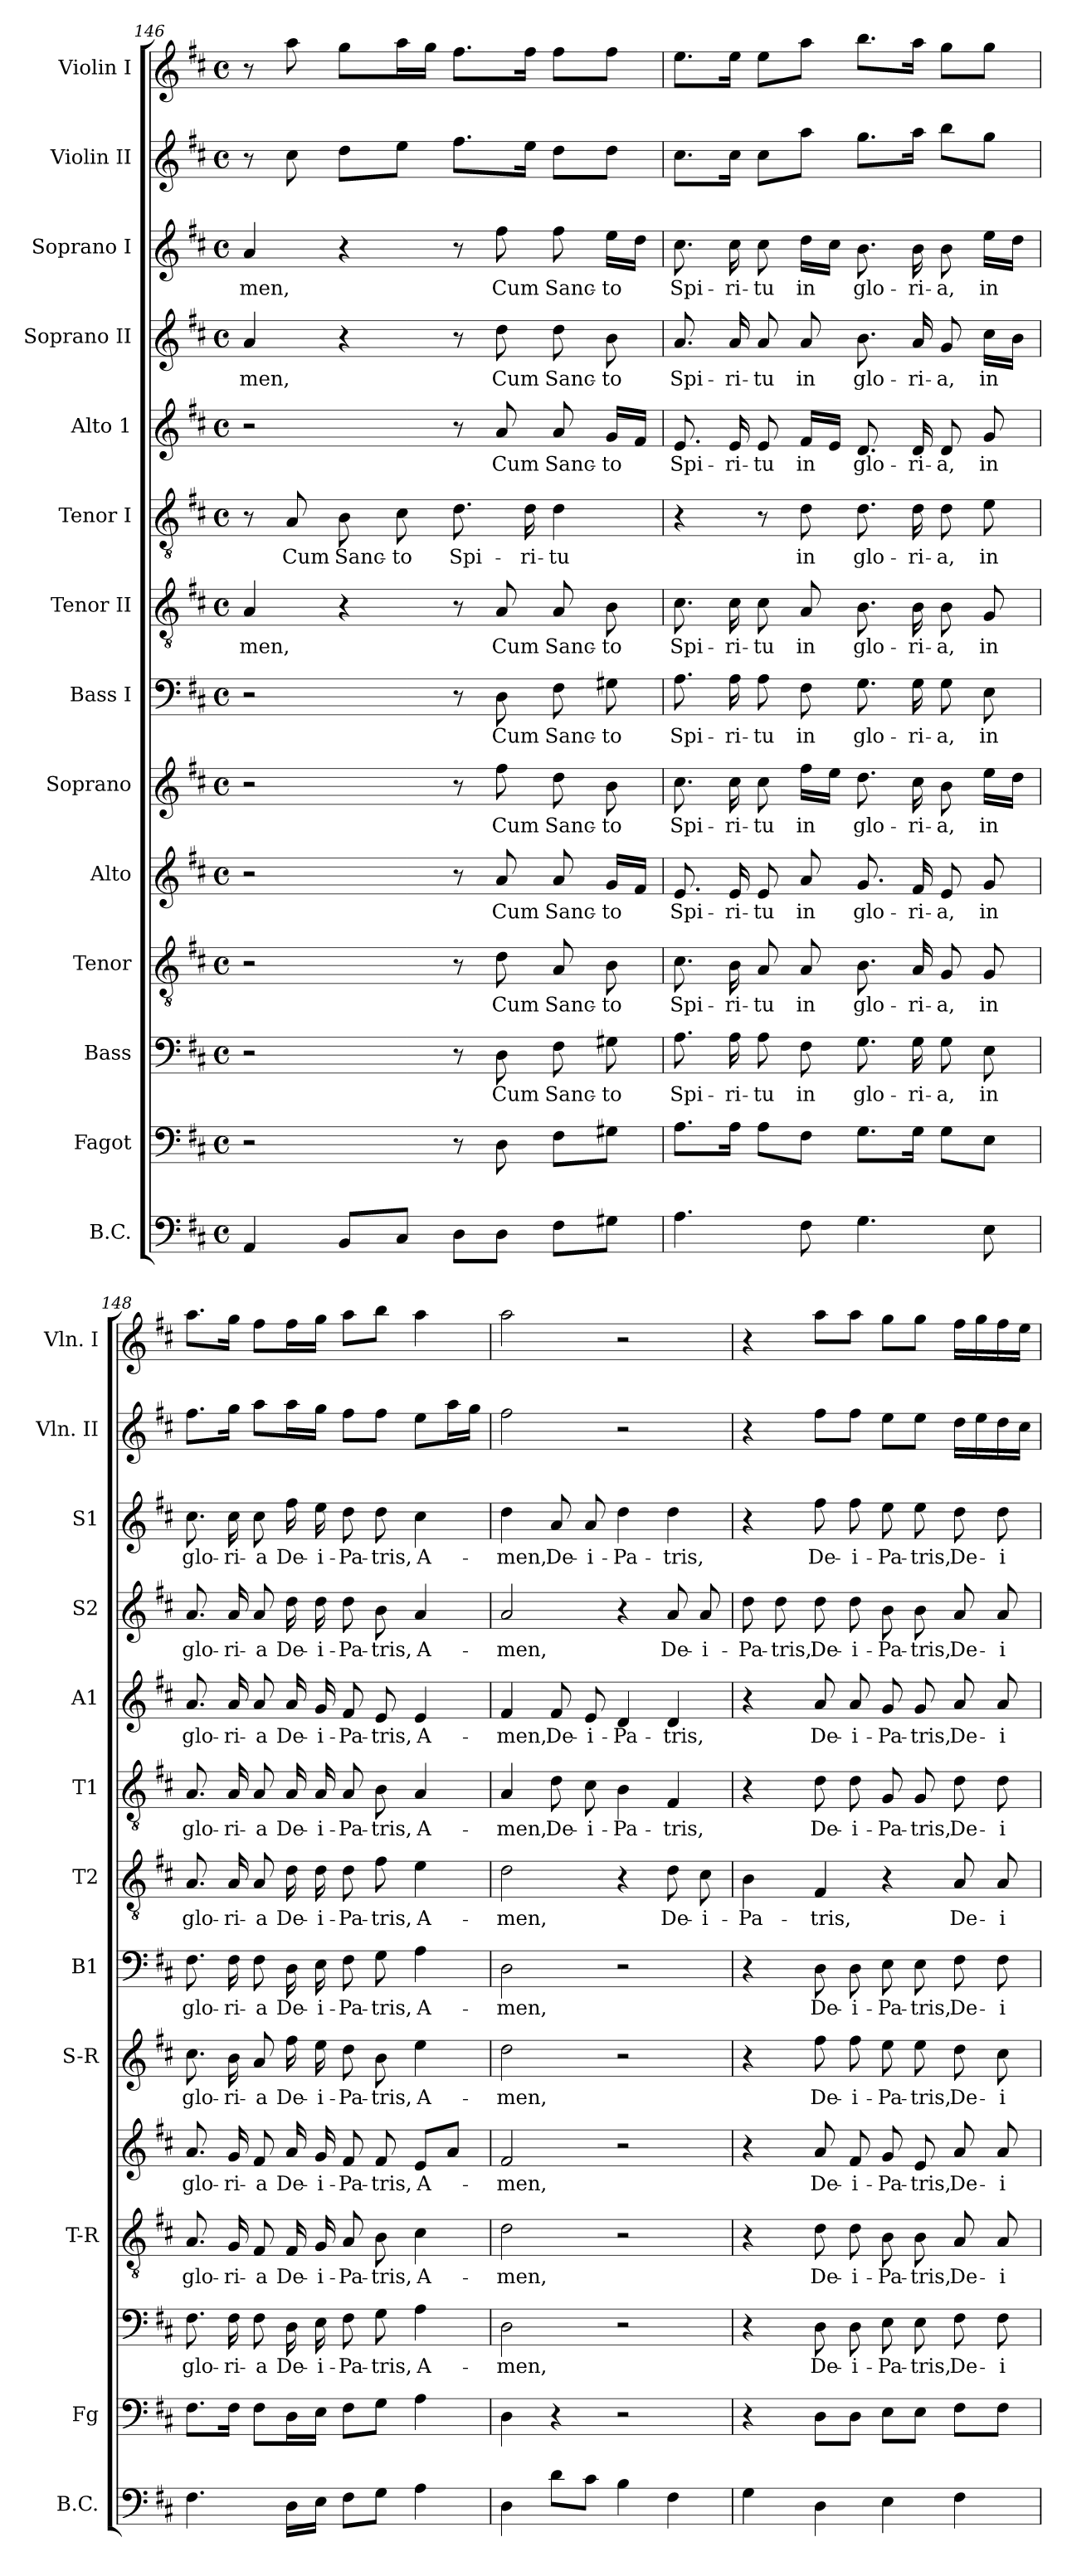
**kern	**kern	**kern	**text	**kern	**text	**kern	**text	**kern	**text	**kern	**text	**kern	**text	**kern	**text	**kern	**text	**kern	**text	**kern	**text	**kern	**kern
*part14	*part13	*part12	*part12	*part11	*part11	*part10	*part10	*part9	*part9	*part8	*part8	*part7	*part7	*part6	*part6	*part5	*part5	*part4	*part4	*part3	*part3	*part2	*part1
*staff14	*staff13	*staff12	*staff12	*staff11	*staff11	*staff10	*staff10	*staff9	*staff9	*staff8	*staff8	*staff7	*staff7	*staff6	*staff6	*staff5	*staff5	*staff4	*staff4	*staff3	*staff3	*staff2	*staff1
*I"B.C.	*I"Fagot	*I"Bass	*	*I"Tenor	*	*I"Alto	*	*I"Soprano	*	*I"Bass I	*	*I"Tenor II	*	*I"Tenor I	*	*I"Alto 1	*	*I"Soprano II	*	*I"Soprano I	*	*I"Violin II	*I"Violin I
*I'B.C.	*I'Fg	*	*	*I'T-R	*	*	*	*I'S-R	*	*I'B1	*	*I'T2	*	*I'T1	*	*I'A1	*	*I'S2	*	*I'S1	*	*I'Vln. II	*I'Vln. I
!!LO:PB:g=z
*clefF4	*clefF4	*clefF4	*	*clefGv2	*	*clefG2	*	*clefG2	*	*clefF4	*	*clefGv2	*	*clefGv2	*	*clefG2	*	*clefG2	*	*clefG2	*	*clefG2	*clefG2
*k[f#c#]	*k[f#c#]	*k[f#c#]	*	*k[f#c#]	*	*k[f#c#]	*	*k[f#c#]	*	*k[f#c#]	*	*k[f#c#]	*	*k[f#c#]	*	*k[f#c#]	*	*k[f#c#]	*	*k[f#c#]	*	*k[f#c#]	*k[f#c#]
*D:	*D:	*D:	*	*D:	*	*D:	*	*D:	*	*D:	*	*D:	*	*D:	*	*D:	*	*D:	*	*D:	*	*D:	*D:
*M4/4	*M4/4	*M4/4	*	*M4/4	*	*M4/4	*	*M4/4	*	*M4/4	*	*M4/4	*	*M4/4	*	*M4/4	*	*M4/4	*	*M4/4	*	*M4/4	*M4/4
*met(c)	*met(c)	*met(c)	*	*met(c)	*	*met(c)	*	*met(c)	*	*met(c)	*	*met(c)	*	*met(c)	*	*met(c)	*	*met(c)	*	*met(c)	*	*met(c)	*met(c)
=146	=146	=146	=146	=146	=146	=146	=146	=146	=146	=146	=146	=146	=146	=146	=146	=146	=146	=146	=146	=146	=146	=146	=146
!	!	!	!	!	!	!	!	!	!	!	!	!	!LO:LY:b	!	!	!	!	!	!LO:LY:b	!	!LO:LY:b	!	!
4AA/	2r	2r	.	2r	.	2r	.	2r	.	2r	.	4A/	-men,	8r	.	2r	.	4a/	-men,	4a/	-men,	8r	8r
!	!	!	!	!	!	!	!	!	!	!	!	!	!	!	!LO:LY:b	!	!	!	!	!	!	!	!
.	.	.	.	.	.	.	.	.	.	.	.	.	.	8A/	Cum	.	.	.	.	.	.	8cc#\	8aa\
!	!	!	!	!	!	!	!	!	!	!	!	!	!	!	!LO:LY:b	!	!	!	!	!	!	!	!
8BB/L	.	.	.	.	.	.	.	.	.	.	.	4r	.	8B\	Sanc-	.	.	4r	.	4r	.	8dd\L	8gg\L
!	!	!	!	!	!	!	!	!	!	!	!	!	!	!	!LO:LY:b	!	!	!	!	!	!	!	!
8C#/J	.	.	.	.	.	.	.	.	.	.	.	.	.	8c#\	-to	.	.	.	.	.	.	8ee\J	16aa\L
.	.	.	.	.	.	.	.	.	.	.	.	.	.	.	.	.	.	.	.	.	.	.	16gg\JJ
!	!	!	!	!	!	!	!	!	!	!	!	!	!	!	!LO:LY:b	!	!	!	!	!	!	!	!
8D\L	8r	8r	.	8r	.	8r	.	8r	.	8r	.	8r	.	8.d\	Spi-	8r	.	8r	.	8r	.	8.ff#\L	8.ff#\L
!	!	!	!LO:LY:b	!	!LO:LY:b	!	!LO:LY:b	!	!LO:LY:b	!	!LO:LY:b	!	!LO:LY:b	!	!	!	!LO:LY:b	!	!LO:LY:b	!	!LO:LY:b	!	!
8D\J	8D\	8D\	Cum	8d\	Cum	8a/	Cum	8ff#\	Cum	8D\	Cum	8A/	Cum	.	.	8a/	Cum	8dd\	Cum	8ff#\	Cum	.	.
!	!	!	!	!	!	!	!	!	!	!	!	!	!	!	!LO:LY:b	!	!	!	!	!	!	!	!
.	.	.	.	.	.	.	.	.	.	.	.	.	.	16d\	-ri-	.	.	.	.	.	.	16ee\Jk	16ff#\Jk
!	!	!	!LO:LY:b	!	!LO:LY:b	!	!LO:LY:b	!	!LO:LY:b	!	!LO:LY:b	!	!LO:LY:b	!	!LO:LY:b	!	!LO:LY:b	!	!LO:LY:b	!	!LO:LY:b	!	!
8F#\L	8F#\L	8F#\	Sanc-	8A/	Sanc-	8a/	Sanc-	8dd\	Sanc-	8F#\	Sanc-	8A/	Sanc-	4d\	-tu	8a/	Sanc-	8dd\	Sanc-	8ff#\	Sanc-	8dd\L	8ff#\L
!	!	!	!LO:LY:b	!	!LO:LY:b	!	!LO:LY:b	!	!LO:LY:b	!	!LO:LY:b	!	!LO:LY:b	!	!	!	!LO:LY:b	!	!LO:LY:b	!	!LO:LY:b	!	!
8G#X\J	8G#X\J	8G#X\	-to	8B\	-to	16g/LL	-to	8b\	-to	8G#X\	-to	8B\	-to	.	.	16g/LL	-to	8b\	-to	16ee\LL	-to	8dd\J	8ff#\J
.	.	.	.	.	.	16f#/JJ	.	.	.	.	.	.	.	.	.	16f#/JJ	.	.	.	16dd\JJ	.	.	.
=147	=147	=147	=147	=147	=147	=147	=147	=147	=147	=147	=147	=147	=147	=147	=147	=147	=147	=147	=147	=147	=147	=147	=147
!	!	!	!LO:LY:b	!	!LO:LY:b	!	!LO:LY:b	!	!LO:LY:b	!	!LO:LY:b	!	!LO:LY:b	!	!	!	!LO:LY:b	!	!LO:LY:b	!	!LO:LY:b	!	!
4.A\	8.A\L	8.A\	Spi-	8.c#\	Spi-	8.e/	Spi-	8.cc#\	Spi-	8.A\	Spi-	8.c#\	Spi-	4r	.	8.e/	Spi-	8.a/	Spi-	8.cc#\	Spi-	8.cc#\L	8.ee\L
!	!	!	!LO:LY:b	!	!LO:LY:b	!	!LO:LY:b	!	!LO:LY:b	!	!LO:LY:b	!	!LO:LY:b	!	!	!	!LO:LY:b	!	!LO:LY:b	!	!LO:LY:b	!	!
.	16A\Jk	16A\	-ri-	16B\	-ri-	16e/	-ri-	16cc#\	-ri-	16A\	-ri-	16c#\	-ri-	.	.	16e/	-ri-	16a/	-ri-	16cc#\	-ri-	16cc#\Jk	16ee\Jk
!	!	!	!LO:LY:b	!	!LO:LY:b	!	!LO:LY:b	!	!LO:LY:b	!	!LO:LY:b	!	!LO:LY:b	!	!	!	!LO:LY:b	!	!LO:LY:b	!	!LO:LY:b	!	!
.	8A\L	8A\	-tu	8A/	-tu	8e/	-tu	8cc#\	-tu	8A\	-tu	8c#\	-tu	8r	.	8e/	-tu	8a/	-tu	8cc#\	-tu	8cc#\L	8ee\L
!	!	!	!LO:LY:b	!	!LO:LY:b	!	!LO:LY:b	!	!LO:LY:b	!	!LO:LY:b	!	!LO:LY:b	!	!LO:LY:b	!	!LO:LY:b	!	!LO:LY:b	!	!LO:LY:b	!	!
8F#\	8F#\J	8F#\	in	8A/	in	8a/	in	16ff#\LL	in	8F#\	in	8A/	in	8d\	in	16f#/LL	in	8a/	in	16dd\LL	in	8aa\J	8aa\J
.	.	.	.	.	.	.	.	16ee\JJ	.	.	.	.	.	.	.	16e/JJ	.	.	.	16cc#\JJ	.	.	.
!	!	!	!LO:LY:b	!	!LO:LY:b	!	!LO:LY:b	!	!LO:LY:b	!	!LO:LY:b	!	!LO:LY:b	!	!LO:LY:b	!	!LO:LY:b	!	!LO:LY:b	!	!LO:LY:b	!	!
4.G\	8.G\L	8.G\	glo-	8.B\	glo-	8.g/	glo-	8.dd\	glo-	8.G\	glo-	8.B\	glo-	8.d\	glo-	8.d/	glo-	8.b\	glo-	8.b\	glo-	8.gg\L	8.bb\L
!	!	!	!LO:LY:b	!	!LO:LY:b	!	!LO:LY:b	!	!LO:LY:b	!	!LO:LY:b	!	!LO:LY:b	!	!LO:LY:b	!	!LO:LY:b	!	!LO:LY:b	!	!LO:LY:b	!	!
.	16G\Jk	16G\	-ri-	16A/	-ri-	16f#/	-ri-	16cc#\	-ri-	16G\	-ri-	16B\	-ri-	16d\	-ri-	16d/	-ri-	16a/	-ri-	16b\	-ri-	16aa\Jk	16aa\Jk
!	!	!	!LO:LY:b	!	!LO:LY:b	!	!LO:LY:b	!	!LO:LY:b	!	!LO:LY:b	!	!LO:LY:b	!	!LO:LY:b	!	!LO:LY:b	!	!LO:LY:b	!	!LO:LY:b	!	!
.	8G\L	8G\	-a,	8G/	-a,	8e/	-a,	8b\	-a,	8G\	-a,	8B\	-a,	8d\	-a,	8d/	-a,	8g/	-a,	8b\	-a,	8bb\L	8gg\L
!	!	!	!LO:LY:b	!	!LO:LY:b	!	!LO:LY:b	!	!LO:LY:b	!	!LO:LY:b	!	!LO:LY:b	!	!LO:LY:b	!	!LO:LY:b	!	!LO:LY:b	!	!LO:LY:b	!	!
8E\	8E\J	8E\	in	8G/	in	8g/	in	16ee\LL	in	8E\	in	8G/	in	8e\	in	8g/	in	16cc#\LL	in	16ee\LL	in	8gg\J	8gg\J
.	.	.	.	.	.	.	.	16dd\JJ	.	.	.	.	.	.	.	.	.	16b\JJ	.	16dd\JJ	.	.	.
=148	=148	=148	=148	=148	=148	=148	=148	=148	=148	=148	=148	=148	=148	=148	=148	=148	=148	=148	=148	=148	=148	=148	=148
!	!	!	!LO:LY:b	!	!LO:LY:b	!	!LO:LY:b	!	!LO:LY:b	!	!LO:LY:b	!	!LO:LY:b	!	!LO:LY:b	!	!LO:LY:b	!	!LO:LY:b	!	!LO:LY:b	!	!
4.F#\	8.F#\L	8.F#\	glo-	8.A/	glo-	8.a/	glo-	8.cc#\	glo-	8.F#\	glo-	8.A/	glo-	8.A/	glo-	8.a/	glo-	8.a/	glo-	8.cc#\	glo-	8.ff#\L	8.aa\L
!	!	!	!LO:LY:b	!	!LO:LY:b	!	!LO:LY:b	!	!LO:LY:b	!	!LO:LY:b	!	!LO:LY:b	!	!LO:LY:b	!	!LO:LY:b	!	!LO:LY:b	!	!LO:LY:b	!	!
.	16F#\Jk	16F#\	-ri-	16G/	-ri-	16g/	-ri-	16b\	-ri-	16F#\	-ri-	16A/	-ri-	16A/	-ri-	16a/	-ri-	16a/	-ri-	16cc#\	-ri-	16gg\Jk	16gg\Jk
!	!	!	!LO:LY:b	!	!LO:LY:b	!	!LO:LY:b	!	!LO:LY:b	!	!LO:LY:b	!	!LO:LY:b	!	!LO:LY:b	!	!LO:LY:b	!	!LO:LY:b	!	!LO:LY:b	!	!
.	8F#\L	8F#\	-a	8F#/	-a	8f#/	-a	8a/	-a	8F#\	-a	8A/	-a	8A/	-a	8a/	-a	8a/	-a	8cc#\	-a	8aa\L	8ff#\L
!	!	!	!LO:LY:b	!	!LO:LY:b	!	!LO:LY:b	!	!LO:LY:b	!	!LO:LY:b	!	!LO:LY:b	!	!LO:LY:b	!	!LO:LY:b	!	!LO:LY:b	!	!LO:LY:b	!	!
16D\LL	16D\L	16D\	De-	16F#/	De-	16a/	De-	16ff#\	De-	16D\	De-	16d\	De-	16A/	De-	16a/	De-	16dd\	De-	16ff#\	De-	16aa\L	16ff#\L
!	!	!	!LO:LY:b	!	!LO:LY:b	!	!LO:LY:b	!	!LO:LY:b	!	!LO:LY:b	!	!LO:LY:b	!	!LO:LY:b	!	!LO:LY:b	!	!LO:LY:b	!	!LO:LY:b	!	!
16E\JJ	16E\JJ	16E\	-i-	16G/	-i-	16g/	-i-	16ee\	-i-	16E\	-i-	16d\	-i-	16A/	-i-	16g/	-i-	16dd\	-i-	16ee\	-i-	16gg\JJ	16gg\JJ
!	!	!	!LO:LY:b	!	!LO:LY:b	!	!LO:LY:b	!	!LO:LY:b	!	!LO:LY:b	!	!LO:LY:b	!	!LO:LY:b	!	!LO:LY:b	!	!LO:LY:b	!	!LO:LY:b	!	!
8F#\L	8F#\L	8F#\	-Pa-	8A/	-Pa-	8f#/	-Pa-	8dd\	-Pa-	8F#\	-Pa-	8d\	-Pa-	8A/	-Pa-	8f#/	-Pa-	8dd\	-Pa-	8dd\	-Pa-	8ff#\L	8aa\L
!	!	!	!LO:LY:b	!	!LO:LY:b	!	!LO:LY:b	!	!LO:LY:b	!	!LO:LY:b	!	!LO:LY:b	!	!LO:LY:b	!	!LO:LY:b	!	!LO:LY:b	!	!LO:LY:b	!	!
8G\J	8G\J	8G\	-tris,	8B\	-tris,	8f#/	-tris,	8b\	-tris,	8G\	-tris,	8f#\	-tris,	8B\	-tris,	8e/	-tris,	8b\	-tris,	8dd\	-tris,	8ff#\J	8bb\J
!	!	!	!LO:LY:b	!	!LO:LY:b	!	!LO:LY:b	!	!LO:LY:b	!	!LO:LY:b	!	!LO:LY:b	!	!LO:LY:b	!	!LO:LY:b	!	!LO:LY:b	!	!LO:LY:b	!	!
4A\	4A\	4A\	A-	4c#\	A-	8e/L	A-	4ee\	A-	4A\	A-	4e\	A-	4A/	A-	4e/	A-	4a/	A-	4cc#\	A-	8ee\L	4aa\
.	.	.	.	.	.	8a/J	.	.	.	.	.	.	.	.	.	.	.	.	.	.	.	16aa\L	.
.	.	.	.	.	.	.	.	.	.	.	.	.	.	.	.	.	.	.	.	.	.	16gg\JJ	.
!!LO:PB:g=z
=149	=149	=149	=149	=149	=149	=149	=149	=149	=149	=149	=149	=149	=149	=149	=149	=149	=149	=149	=149	=149	=149	=149	=149
!	!	!	!LO:LY:b	!	!LO:LY:b	!	!LO:LY:b	!	!LO:LY:b	!	!LO:LY:b	!	!LO:LY:b	!	!LO:LY:b	!	!LO:LY:b	!	!LO:LY:b	!	!LO:LY:b	!	!
4D\	4D\	2D\	-men,	2d\	-men,	2f#/	-men,	2dd\	-men,	2D\	-men,	2d\	-men,	4A/	-men,	4f#/	-men,	2a/	-men,	4dd\	-men,	2ff#\	2aa\
!	!	!	!	!	!	!	!	!	!	!	!	!	!	!	!LO:LY:b	!	!LO:LY:b	!	!	!	!LO:LY:b	!	!
8d\L	4r	.	.	.	.	.	.	.	.	.	.	.	.	8d\	De-	8f#/	De-	.	.	8a/	De-	.	.
!	!	!	!	!	!	!	!	!	!	!	!	!	!	!	!LO:LY:b	!	!LO:LY:b	!	!	!	!LO:LY:b	!	!
8c#\J	.	.	.	.	.	.	.	.	.	.	.	.	.	8c#\	-i-	8e/	-i-	.	.	8a/	-i-	.	.
!	!	!	!	!	!	!	!	!	!	!	!	!	!	!	!LO:LY:b	!	!LO:LY:b	!	!	!	!LO:LY:b	!	!
4B\	2r	2r	.	2r	.	2r	.	2r	.	2r	.	4r	.	4B\	-Pa-	4d/	-Pa-	4r	.	4dd\	-Pa-	2r	2r
!	!	!	!	!	!	!	!	!	!	!	!	!	!LO:LY:b	!	!LO:LY:b	!	!LO:LY:b	!	!LO:LY:b	!	!LO:LY:b	!	!
4F#\	.	.	.	.	.	.	.	.	.	.	.	8d\	De-	4F#/	-tris,	4d/	-tris,	8a/	De-	4dd\	-tris,	.	.
!	!	!	!	!	!	!	!	!	!	!	!	!	!LO:LY:b	!	!	!	!	!	!LO:LY:b	!	!	!	!
.	.	.	.	.	.	.	.	.	.	.	.	8c#\	-i-	.	.	.	.	8a/	-i-	.	.	.	.
=150	=150	=150	=150	=150	=150	=150	=150	=150	=150	=150	=150	=150	=150	=150	=150	=150	=150	=150	=150	=150	=150	=150	=150
!	!	!	!	!	!	!	!	!	!	!	!	!	!LO:LY:b	!	!	!	!	!	!LO:LY:b	!	!	!	!
4G\	4r	4r	.	4r	.	4r	.	4r	.	4r	.	4B\	-Pa-	4r	.	4r	.	8dd\	-Pa-	4r	.	4r	4r
!	!	!	!	!	!	!	!	!	!	!	!	!	!	!	!	!	!	!	!LO:LY:b	!	!	!	!
.	.	.	.	.	.	.	.	.	.	.	.	.	.	.	.	.	.	8dd\	-tris,	.	.	.	.
!	!	!	!LO:LY:b	!	!LO:LY:b	!	!LO:LY:b	!	!LO:LY:b	!	!LO:LY:b	!	!LO:LY:b	!	!LO:LY:b	!	!LO:LY:b	!	!LO:LY:b	!	!LO:LY:b	!	!
4D\	8D\L	8D\	De-	8d\	De-	8a/	De-	8ff#\	De-	8D\	De-	4F#/	-tris,	8d\	De-	8a/	De-	8dd\	De-	8ff#\	De-	8ff#\L	8aa\L
!	!	!	!LO:LY:b	!	!LO:LY:b	!	!LO:LY:b	!	!LO:LY:b	!	!LO:LY:b	!	!	!	!LO:LY:b	!	!LO:LY:b	!	!LO:LY:b	!	!LO:LY:b	!	!
.	8D\J	8D\	-i-	8d\	-i-	8f#/	-i-	8ff#\	-i-	8D\	-i-	.	.	8d\	-i-	8a/	-i-	8dd\	-i-	8ff#\	-i-	8ff#\J	8aa\J
!	!	!	!LO:LY:b	!	!LO:LY:b	!	!LO:LY:b	!	!LO:LY:b	!	!LO:LY:b	!	!	!	!LO:LY:b	!	!LO:LY:b	!	!LO:LY:b	!	!LO:LY:b	!	!
4E\	8E\L	8E\	-Pa-	8B\	-Pa-	8g/	-Pa-	8ee\	-Pa-	8E\	-Pa-	4r	.	8G/	-Pa-	8g/	-Pa-	8b\	-Pa-	8ee\	-Pa-	8ee\L	8gg\L
!	!	!	!LO:LY:b	!	!LO:LY:b	!	!LO:LY:b	!	!LO:LY:b	!	!LO:LY:b	!	!	!	!LO:LY:b	!	!LO:LY:b	!	!LO:LY:b	!	!LO:LY:b	!	!
.	8E\J	8E\	-tris,	8B\	-tris,	8e/	-tris,	8ee\	-tris,	8E\	-tris,	.	.	8G/	-tris,	8g/	-tris,	8b\	-tris,	8ee\	-tris,	8ee\J	8gg\J
!	!	!	!LO:LY:b	!	!LO:LY:b	!	!LO:LY:b	!	!LO:LY:b	!	!LO:LY:b	!	!LO:LY:b	!	!LO:LY:b	!	!LO:LY:b	!	!LO:LY:b	!	!LO:LY:b	!	!
4F#\	8F#\L	8F#\	De-	8A/	De-	8a/	De-	8dd\	De-	8F#\	De-	8A/	De-	8d\	De-	8a/	De-	8a/	De-	8dd\	De-	16dd\LL	16ff#\LL
.	.	.	.	.	.	.	.	.	.	.	.	.	.	.	.	.	.	.	.	.	.	16ee\	16gg\
!	!	!	!LO:LY:b	!	!LO:LY:b	!	!LO:LY:b	!	!LO:LY:b	!	!LO:LY:b	!	!LO:LY:b	!	!LO:LY:b	!	!LO:LY:b	!	!LO:LY:b	!	!LO:LY:b	!	!
.	8F#\J	8F#\	-i-	8A/	-i-	8a/	-i-	8cc#\	-i-	8F#\	-i-	8A/	-i-	8d\	-i-	8a/	-i-	8a/	-i-	8dd\	-i-	16dd\	16ff#\
.	.	.	.	.	.	.	.	.	.	.	.	.	.	.	.	.	.	.	.	.	.	16cc#\JJ	16ee\JJ
=	=	=	=	=	=	=	=	=	=	=	=	=	=	=	=	=	=	=	=	=	=	=	=
*-	*-	*-	*-	*-	*-	*-	*-	*-	*-	*-	*-	*-	*-	*-	*-	*-	*-	*-	*-	*-	*-	*-	*-
